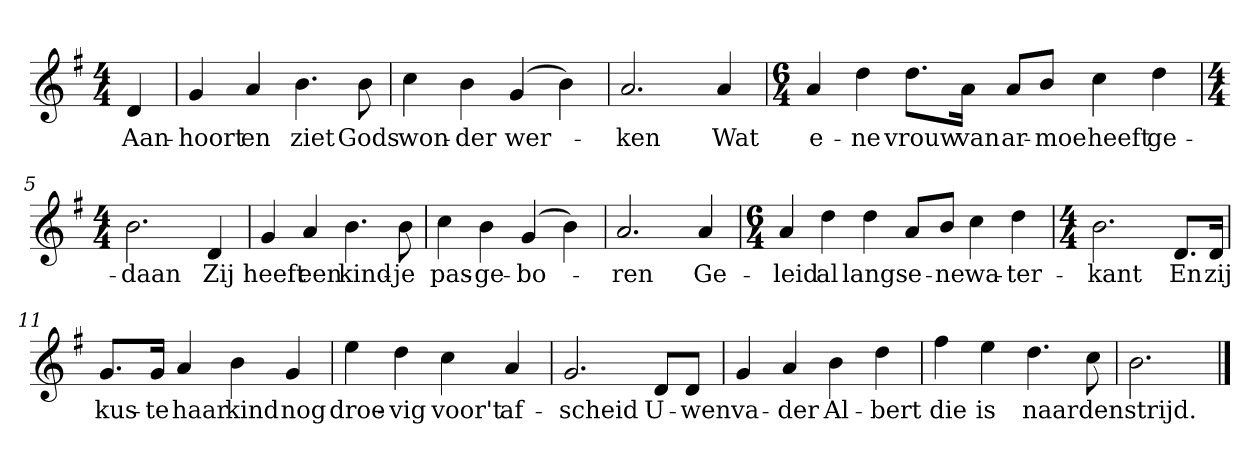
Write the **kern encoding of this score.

**kern	**text
*part1	*part1
*staff1	*staff1
*clefG2	*
*k[f#]	*
*G:	*
*M4/4	*
*MM120	*
=	=
4d	Aan-
=1	=1
4g	-hoort
4a	en
4.b	ziet
8b	Gods
=2	=2
4cc	won-
4b	-der
(4g	wer-
4b)	.
=3	=3
2.a	-ken
4a	Wat
=4	=4
*M6/4	*
4a	e-
4dd	-ne
8.dd\L	vrouw
16a\Jk	van
8a/L	ar-
8b/J	-moe
4cc	heeft
4dd	ge-
=5	=5
*M4/4	*
2.b	-daan
4d	Zij
=6	=6
4g	heeft
4a	een
4.b	kind-
8b	-je
=7	=7
4cc	pas-
4b	-ge-
(4g	-bo-
4b)	.
=8	=8
2.a	-ren
4a	Ge-
=9	=9
*M6/4	*
4a	-leid
4dd	al
4dd	langs
8a/L	e-
8b/J	-ne
4cc	wa-
4dd	-ter-
=10	=10
*M4/4	*
2.b	-kant
8.d/L	En
16d/Jk	zij
=11	=11
8.g/L	kus-
16g/Jk	-te
4a	haar
4b	kind
4g	nog
=12	=12
4ee	droe-
4dd	-vig
4cc	voor't
4a	af-
=13	=13
2.g	-scheid
8d/L	U-
8d/J	-wen
=14	=14
4g	va-
4a	-der
4b	Al-
4dd	-bert
=15	=15
4ff#	die
4ee	is
4.dd	naar
8cc	den
=16	=16
2.b	strijd.
==	==
*-	*-
